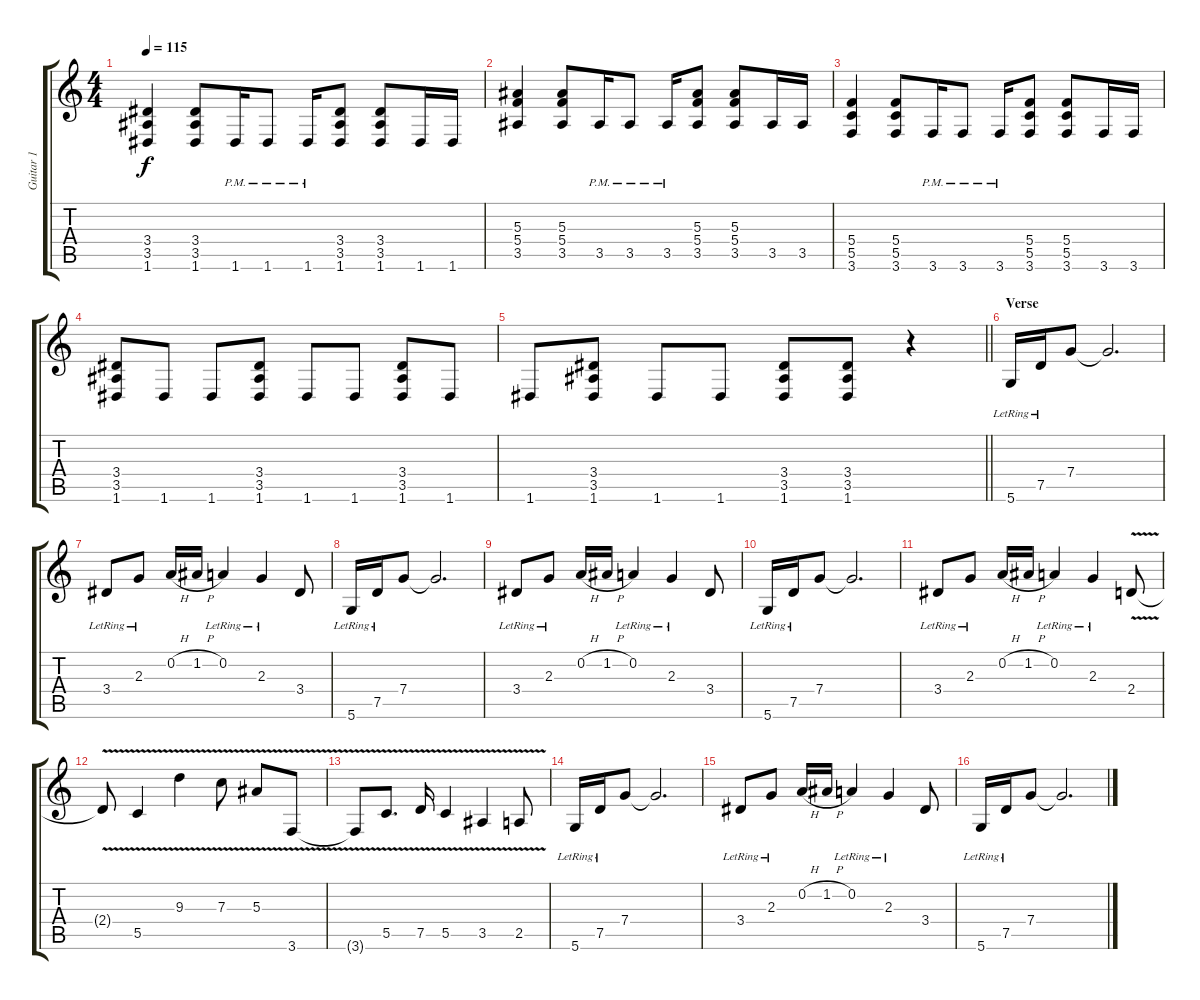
\track ("Guitar 1" "Guitar 1") {instrument distortionguitar}
\staff {score tabs}
\tuning (D4 A3 F3 C3 G2 D2) {hide}
\ts (4 4)
\tempo 115
\clef g2
\ks c
(3.4 3.5 1.6).4{dy f} (3.4 3.5 1.6).8 1.6{pm}.16 1.6{pm}.8 1.6{pm}.16 (3.4 3.5 1.6).8 (3.4 3.5 1.6).8 1.6.16 1.6.16 |
(5.3 5.4 3.5).4 (5.3 5.4 3.5).8 3.5{pm}.16 3.5{pm}.8 3.5{pm}.16 (5.3 5.4 3.5).8 (5.3 5.4 3.5).8 3.5.16 3.5.16 |
(5.4 5.5 3.6).4 (5.4 5.5 3.6).8 3.6{pm}.16 3.6{pm}.8 3.6{pm}.16 (5.4 5.5 3.6).8 (5.4 5.5 3.6).8 3.6.16 3.6.16 |
(3.4 3.5 1.6).8 1.6.8 1.6.8 (3.4 3.5 1.6).8 1.6.8 1.6.8 (3.4 3.5 1.6).8 1.6.8 |
\barLineRight lightlight
1.6.8 (3.4 3.5 1.6).8 1.6.8 1.6.8 (3.4 3.5 1.6).8 (3.4 3.5 1.6).8 r.4 |
\section ("" "Verse")
5.6{lr}.16{instrument electricguitarclean} 7.5{lr}.16 7.4.8 7.4{t}.2{d} |
3.4{lr}.8 2.3{lr}.8 0.2{h}.16 1.2{h}.16 0.2{lr}.4 2.3{lr}.4 3.4.8 |
5.6{lr}.16 7.5{lr}.16 7.4.8 7.4{t}.2{d} |
3.4{lr}.8 2.3{lr}.8 0.2{h}.16 1.2{h}.16 0.2{lr}.4 2.3{lr}.4 3.4.8 |
5.6{lr}.16 7.5{lr}.16 7.4.8 7.4{t}.2{d} |
3.4{lr}.8 2.3{lr}.8 0.2{h}.16 1.2{h}.16 0.2{lr}.4 2.3{lr}.4 2.4{v}.8{instrument distortionguitar} |
2.4{t}.8 5.5{v}.4 9.3{v}.4 7.3{v}.8 5.3{v}.8 3.6{v}.8 |
3.6{t}.8 5.5{v}.8{d} 7.5{v}.16 5.5{v}.4 3.5{v}.4 2.5{v}.8 |
5.6{lr}.16{instrument electricguitarclean} 7.5{lr}.16 7.4.8 7.4{t}.2{d} |
3.4{lr}.8{instrument electricguitarclean} 2.3{lr}.8 0.2{h}.16 1.2{h}.16 0.2{lr}.4 2.3{lr}.4 3.4.8 |
5.6{lr}.16 7.5{lr}.16 7.4.8 7.4{t}.2{d}
